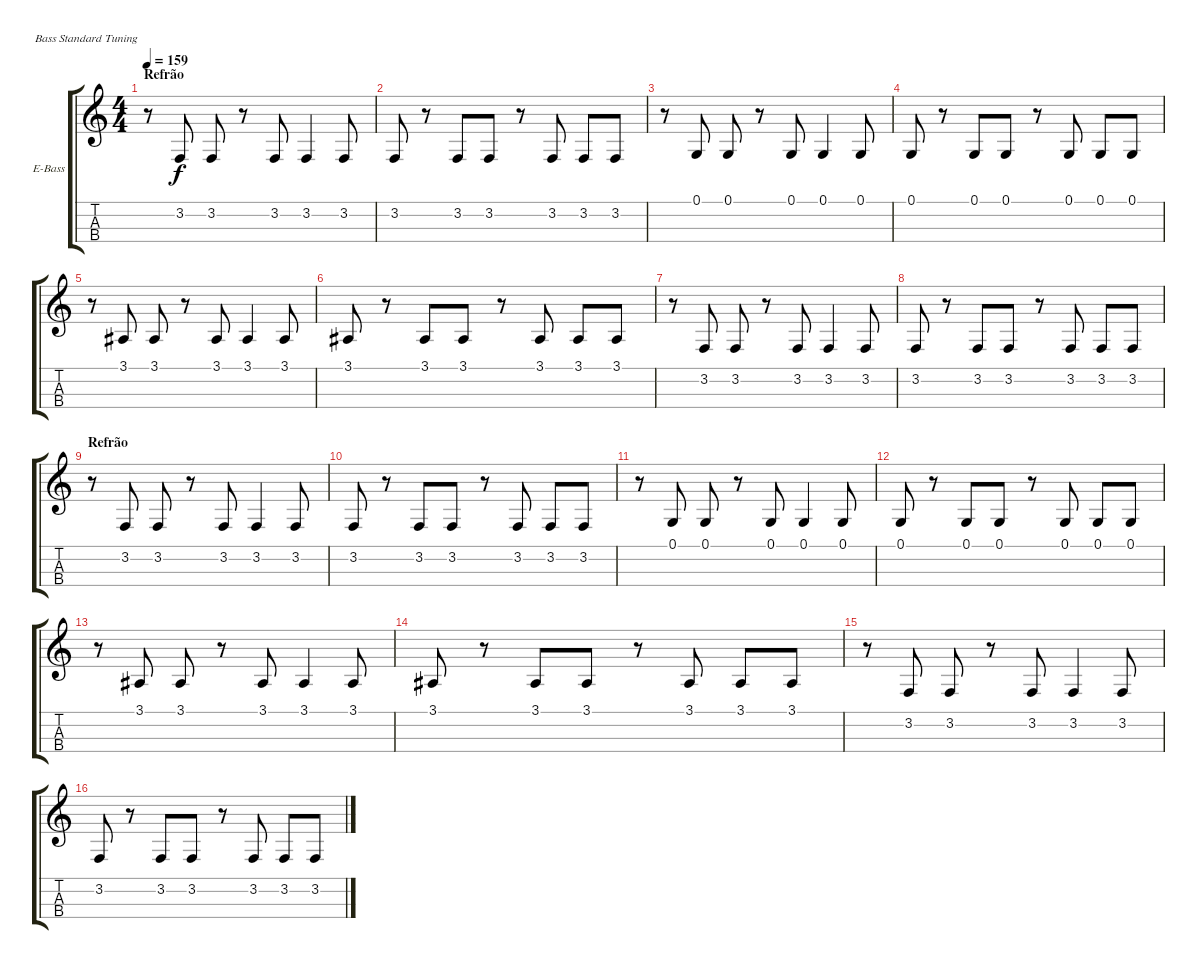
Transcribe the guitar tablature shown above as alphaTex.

\bracketExtendMode groupsimilarinstruments
\firstSystemTrackNameOrientation horizontal
\otherSystemsTrackNameOrientation horizontal
\track ("Bass" "E-Bass") {instrument electricbassfinger}
\staff {score tabs}
\tuning (G2 D2 A1 E1)
\ts (4 4)
\section ("" "Refrão")
\tempo 159
\clef g2
\scale
0.333333
\ks c
r.8{dy f} 3.2.8 3.2.8 r.8 3.2.8 3.2.4 3.2.8 |
\scale
0.333333 3.2.8 r.8 3.2.8 3.2.8 r.8 3.2.8 3.2.8 3.2.8 |
\scale
0.333333 r.8 0.1.8 0.1.8 r.8 0.1.8 0.1.4 0.1.8 |
\scale
0.333333 0.1.8 r.8 0.1.8 0.1.8 r.8 0.1.8 0.1.8 0.1.8 |
\scale
0.333333 r.8 3.1.8 3.1.8 r.8 3.1.8 3.1.4 3.1.8 |
\scale
0.333333 3.1.8 r.8 3.1.8 3.1.8 r.8 3.1.8 3.1.8 3.1.8 |
\scale
0.333333 r.8 3.2.8 3.2.8 r.8 3.2.8 3.2.4 3.2.8 |
\scale
0.333333 3.2.8 r.8 3.2.8 3.2.8 r.8 3.2.8 3.2.8 3.2.8 |
\section ("" "Refrão")
\scale
0.333333 r.8 3.2.8 3.2.8 r.8 3.2.8 3.2.4 3.2.8 |
\scale
0.333333 3.2.8 r.8 3.2.8 3.2.8 r.8 3.2.8 3.2.8 3.2.8 |
\scale
0.333333 r.8 0.1.8 0.1.8 r.8 0.1.8 0.1.4 0.1.8 |
\scale
0.333333 0.1.8 r.8 0.1.8 0.1.8 r.8 0.1.8 0.1.8 0.1.8 |
\scale
0.333333 r.8 3.1.8 3.1.8 r.8 3.1.8 3.1.4 3.1.8 |
\scale
0.333333 3.1.8 r.8 3.1.8 3.1.8 r.8 3.1.8 3.1.8 3.1.8 |
\scale
0.333333 r.8 3.2.8 3.2.8 r.8 3.2.8 3.2.4 3.2.8 |
\scale
0.333333 3.2.8 r.8 3.2.8 3.2.8 r.8 3.2.8 3.2.8 3.2.8
